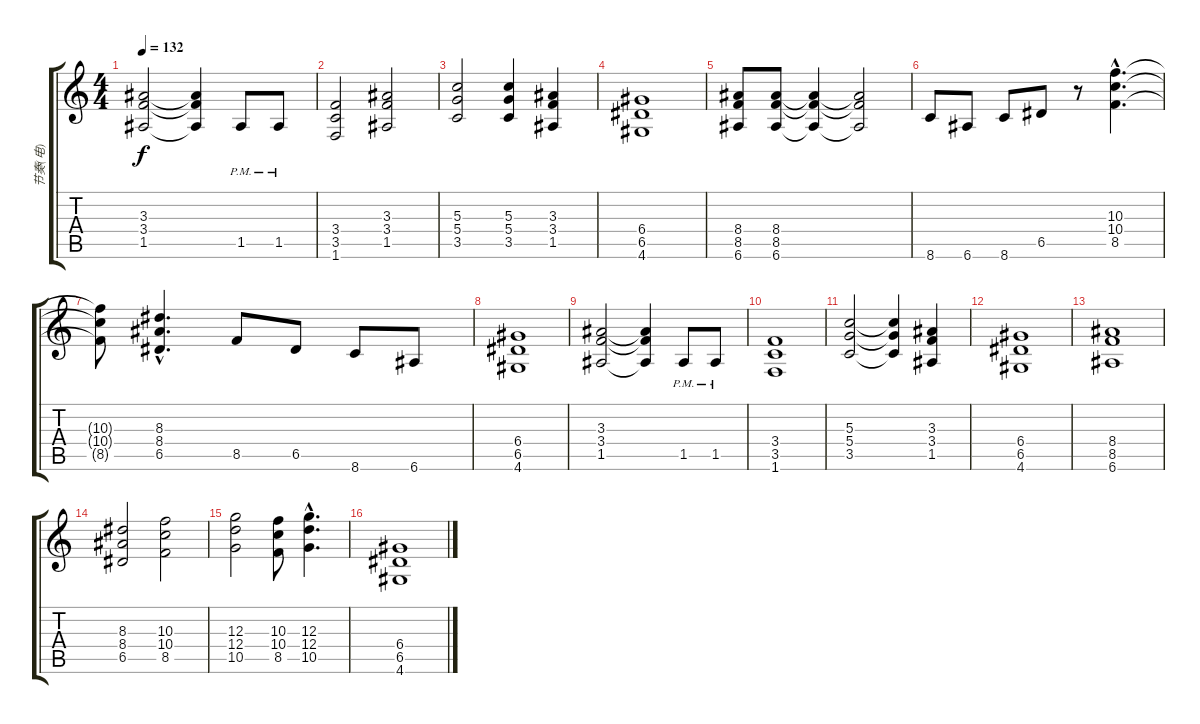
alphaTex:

\track ("节奏(电)" "节奏(电)") {instrument distortionguitar}
\staff {score tabs}
\tuning (E4 B3 G3 D3 A2 E2) {hide}
\ts (4 4)
\tempo 132
\clef g2
\ks c
(3.3 3.4 1.5).2{dy f} (3.3{t} 3.4{t} 1.5{t}).4 1.5{pm}.8 1.5{pm}.8 |
(3.4 3.5 1.6).2 (3.3 3.4 1.5).2 |
(5.3 5.4 3.5).2 (5.3 5.4 3.5).4 (3.3 3.4 1.5).4 |
(6.4 6.5 4.6).1 |
(8.4 8.5 6.6).8 (8.4 8.5 6.6).8 (8.4{t} 8.5{t} 6.6{t}).4 (8.4{t} 8.5{t} 6.6{t}).2 |
8.6.8 6.6.8 8.6.8 6.5.8 r.8 (10.3{hac} 10.4{hac} 8.5{hac}).4{d} |
(10.3{t} 10.4{t} 8.5{t}).8 (8.3{hac} 8.4{hac} 6.5{hac}).4{d} 8.5.8 6.5.8 8.6.8 6.6.8 |
(6.4 6.5 4.6).1 |
(3.3 3.4 1.5).2 (3.3{t} 3.4{t} 1.5{t}).4 1.5{pm}.8 1.5{pm}.8 |
(3.4 3.5 1.6).1 |
(5.3 5.4 3.5).2 (5.3{t} 5.4{t} 3.5{t}).4 (3.3 3.4 1.5).4 |
(6.4 6.5 4.6).1 |
(8.4 8.5 6.6).1 |
(8.3 8.4 6.5).2 (10.3 10.4 8.5).2 |
(12.3 12.4 10.5).2 (10.3 10.4 8.5).8 (12.3{hac} 12.4{hac} 10.5{hac}).4{d} |
(6.4 6.5 4.6).1
